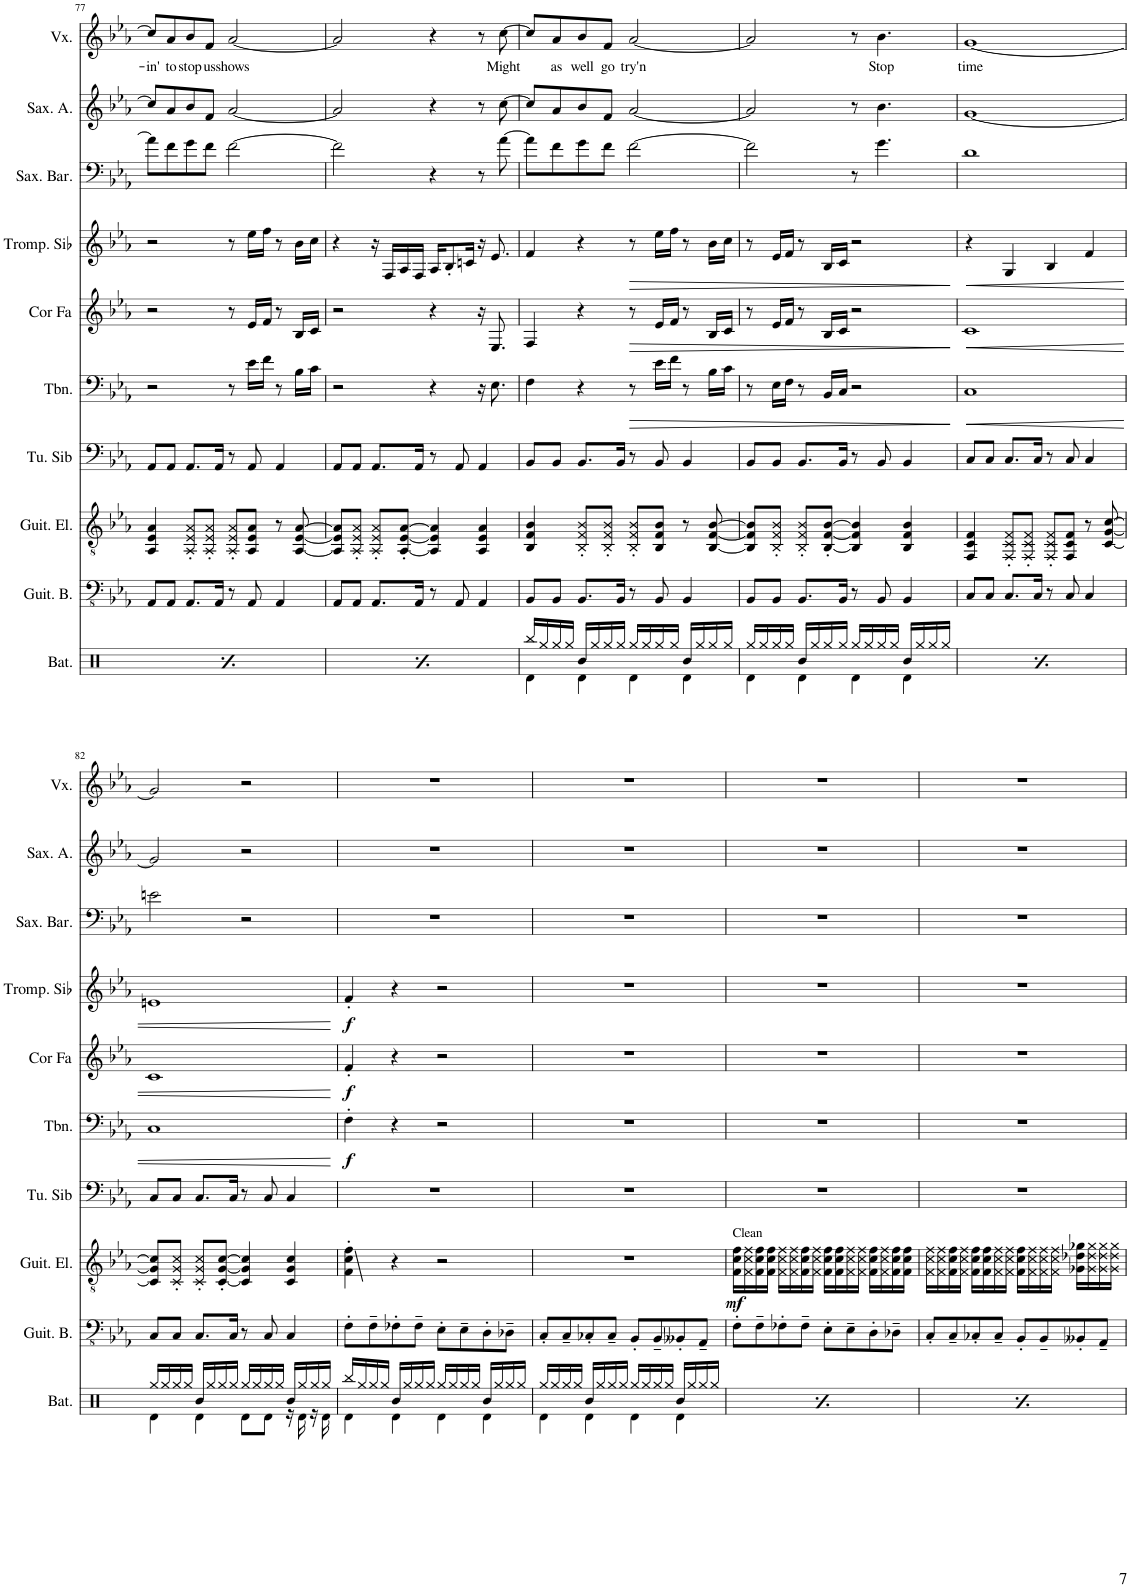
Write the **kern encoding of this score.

**kern	**kern	**kern	**dynam	**kern	**kern	**dynam	**kern	**dynam	**kern	**dynam	**kern	**kern	**kern	**text
*part10	*part9	*part8	*part8	*part7	*part6	*part6	*part5	*part5	*part4	*part4	*part3	*part2	*part1	*part1
*staff10	*staff9	*staff8	*staff8	*staff7	*staff6	*staff6	*staff5	*staff5	*staff4	*staff4	*staff3	*staff2	*staff1	*staff1
*I"Batterie	*I"Guitare basse	*I"Guitare électrique	*	*I"Tuba en Sib	*I"Trombone	*	*I"Cor en Fa	*	*I"Trompette en Sib	*	*I"Saxophone Baryton	*I"Saxophone Alto	*I"Voix	*
*I'Bat.	*I'Guit. B.	*I'Guit. El.	*	*I'Tu. Sib	*I'Tbn.	*	*I'Cor Fa	*	*I'Tromp. Sib	*	*I'Sax. Bar.	*I'Sax. A.	*I'Vx.	*
!!LO:PB:g=z
*clefX	*clefFv4	*clefGv2	*	*clefF4	*clefF4	*	*clefG2	*	*clefG2	*	*clefF4	*clefG2	*clefG2	*
*	*	*	*	*	*	*	*ITrd4c7	*	*ITrd1c2	*	*ITrd12c21	*ITrd5c9	*	*
*k[]	*k[b-e-a-]	*k[b-e-a-]	*	*k[b-e-a-]	*k[b-e-a-]	*	*k[b-e-a-]	*	*k[b-e-a-]	*	*k[b-e-a-]	*k[b-e-a-]	*k[b-e-a-]	*
=77	=77	=77	=77	=77	=77	=77	=77	=77	=77	=77	=77	=77	=77	=77
*^	*	*	*	*	*	*	*	*	*	*	*	*	*	*
!	!	!	!	!	!	!	!	!	!	!	!	!	!	!	!LO:LY:b
16Rgg/LL	4Rd\	8AAA-/L	4AA-/ 4E-/ 4A-/	.	8AA-/L	2r	.	2r	.	2r	.	8a-\L]	8cc/L]	8cc/L]	-in'
16Rgg/	.	.	.	.	.	.	.	.	.	.	.	.	.	.	.
!	!	!	!	!	!	!	!	!	!	!	!	!	!	!	!LO:LY:b
16Rgg/	.	8AAA-/J	.	.	8AA-/J	.	.	.	.	.	.	8f\	8a-/	8a-/	to
16Rgg/JJ	.	.	.	.	.	.	.	.	.	.	.	.	.	.	.
!	!	!	!	!	!	!	!	!	!	!	!	!	!	!	!LO:LY:b
16R/LL	4Rd\	8.AAA-/L	8AA-/' 8E-/' 8A-/'L	.	8.AA-/L	.	.	.	.	.	.	8g\	8b-/	8b-/	stop
16Rgg/	.	.	.	.	.	.	.	.	.	.	.	.	.	.	.
!	!	!	!	!	!	!	!	!	!	!	!	!	!	!	!LO:LY:b
16Rgg/	.	.	8AA-/' 8E-/' 8A-/'J	.	.	.	.	.	.	.	.	8f\J	8f/J	8f/J	us
16Rgg/JJ	.	16AAA-/Jk	.	.	16AA-/Jk	.	.	.	.	.	.	.	.	.	.
!	!	!	!	!	!	!	!	!	!	!	!	!	!	!	!LO:LY:b
16Rgg/LL	4Rd\	8r	8AA-/' 8E-/' 8A-/'L	.	8r	8r	.	8r	.	8r	.	[2f\	[2a-/	[2a-/	shows
16Rgg/	.	.	.	.	.	.	.	.	.	.	.	.	.	.	.
16Rgg/	.	8AAA-/	8AA-/ 8E-/ 8A-/J	.	8AA-/	16e-\LL	.	16e-/LL	.	16ee-\LL	.	.	.	.	.
16Rgg/JJ	.	.	.	.	.	16f\JJ	.	16f/JJ	.	16ff\JJ	.	.	.	.	.
16R/LL	4Rd\	4AAA-/	8r	.	4AA-/	8r	.	8r	.	8r	.	.	.	.	.
16Rgg/	.	.	.	.	.	.	.	.	.	.	.	.	.	.	.
16Rgg/	.	.	[8AA-/ [8E-/ [8A-/	.	.	16B-\LL	.	16B-/LL	.	16b-\LL	.	.	.	.	.
16Rgg/JJ	.	.	.	.	.	16c\JJ	.	16c/JJ	.	16cc\JJ	.	.	.	.	.
=78	=78	=78	=78	=78	=78	=78	=78	=78	=78	=78	=78	=78	=78	=78	=78
16Rgg/LL	4Rd\	8AAA-/L	8AA-/] 8E-/] 8A-/]L	.	8AA-/L	2r	.	2r	.	4r	.	2f\]	2a-/]	2a-/]	.
16Rgg/	.	.	.	.	.	.	.	.	.	.	.	.	.	.	.
16Rgg/	.	8AAA-/J	8AA-/' 8E-/' 8A-/'J	.	8AA-/J	.	.	.	.	.	.	.	.	.	.
16Rgg/JJ	.	.	.	.	.	.	.	.	.	.	.	.	.	.	.
16R/LL	4Rd\	8.AAA-/L	8AA-/' 8E-/' 8A-/'L	.	8.AA-/L	.	.	.	.	16r	.	.	.	.	.
16Rgg/	.	.	.	.	.	.	.	.	.	16F/LL	.	.	.	.	.
16Rgg/	.	.	[8AA-/' [8E-/' [8A-/'J	.	.	.	.	.	.	16A-/	.	.	.	.	.
16Rgg/JJ	.	16AAA-/Jk	.	.	16AA-/Jk	.	.	.	.	16F/JJ	.	.	.	.	.
16Rgg/LL	4Rd\	8r	4AA-/] 4E-/] 4A-/]	.	8r	4r	.	4r	.	16A-/KL	.	4r	4r	4r	.
16Rgg/	.	.	.	.	.	.	.	.	.	8B-'/	.	.	.	.	.
16Rgg/	.	8AAA-/	.	.	8AA-/	.	.	.	.	.	.	.	.	.	.
16Rgg/JJ	.	.	.	.	.	.	.	.	.	16cn/Jk	.	.	.	.	.
16R/LL	4Rd\	4AAA-/	4AA-/ 4E-/ 4A-/	.	4AA-/	16r	.	16r	.	16r	.	8r	8r	8r	.
16Rgg/	.	.	.	.	.	8.E-\	.	8.E-/	.	8.e-/	.	.	.	.	.
!	!	!	!	!	!	!	!	!	!	!	!	!	!	!	!LO:LY:b
16Rgg/	.	.	.	.	.	.	.	.	.	.	.	[8a-\	[8cc\	[8cc\	Might
16Rgg/JJ	.	.	.	.	.	.	.	.	.	.	.	.	.	.	.
=79	=79	=79	=79	=79	=79	=79	=79	=79	=79	=79	=79	=79	=79	=79	=79
16Rbb/LL	4Rd\	8BBB-/L	4BB-/ 4F/ 4B-/	.	8BB-/L	4F\	.	4F/	.	4f/	.	8a-\L]	8cc/L]	8cc/L]	.
16Rgg/	.	.	.	.	.	.	.	.	.	.	.	.	.	.	.
!	!	!	!	!	!	!	!	!	!	!	!	!	!	!	!LO:LY:b
16Rgg/	.	8BBB-/J	.	.	8BB-/J	.	.	.	.	.	.	8f\	8a-/	8a-/	as
16Rgg/JJ	.	.	.	.	.	.	.	.	.	.	.	.	.	.	.
!	!	!	!	!	!	!	!	!	!	!	!	!	!	!	!LO:LY:b
16R/LL	4Rd\	8.BBB-/L	8BB-/' 8F/' 8B-/'L	.	8.BB-/L	4r	.	4r	.	4r	.	8g\	8b-/	8b-/	well
16Rgg/	.	.	.	.	.	.	.	.	.	.	.	.	.	.	.
!	!	!	!	!	!	!	!	!	!	!	!	!	!	!	!LO:LY:b
16Rgg/	.	.	8BB-/' 8F/' 8B-/'J	.	.	.	.	.	.	.	.	8f\J	8f/J	8f/J	go
16Rgg/JJ	.	16BBB-/Jk	.	.	16BB-/Jk	.	.	.	.	.	.	.	.	.	.
!	!	!	!	!	!	!	!LO:HP:b	!	!LO:HP:b	!	!LO:HP:b	!	!	!	!LO:LY:b
16Rgg/LL	4Rd\	8r	8BB-/' 8F/' 8B-/'L	.	8r	8r	>	8r	>	8r	>	[2f\	[2a-/	[2a-/	try'n
16Rgg/	.	.	.	.	.	.	.	.	.	.	.	.	.	.	.
16Rgg/	.	8BBB-/	8BB-/ 8F/ 8B-/J	.	8BB-/	16e-\LL	.	16e-/LL	.	16ee-\LL	.	.	.	.	.
16Rgg/JJ	.	.	.	.	.	16f\JJ	.	16f/JJ	.	16ff\JJ	.	.	.	.	.
16R/LL	4Rd\	4BBB-/	8r	.	4BB-/	8r	.	8r	.	8r	.	.	.	.	.
16Rgg/	.	.	.	.	.	.	.	.	.	.	.	.	.	.	.
16Rgg/	.	.	[8BB-/ [8F/ [8B-/	.	.	16B-\LL	.	16B-/LL	.	16b-\LL	.	.	.	.	.
16Rgg/JJ	.	.	.	.	.	16c\JJ	.	16c/JJ	.	16cc\JJ	.	.	.	.	.
=80	=80	=80	=80	=80	=80	=80	=80	=80	=80	=80	=80	=80	=80	=80	=80
16Rgg/LL	4Rd\	8BBB-/L	8BB-/] 8F/] 8B-/]L	.	8BB-/L	8r	.	8r	.	8r	.	2f\]	2a-/]	2a-/]	.
16Rgg/	.	.	.	.	.	.	.	.	.	.	.	.	.	.	.
16Rgg/	.	8BBB-/J	8BB-/' 8F/' 8B-/'J	.	8BB-/J	16E-\LL	.	16e-/LL	.	16e-/LL	.	.	.	.	.
16Rgg/JJ	.	.	.	.	.	16F\JJ	.	16f/JJ	.	16f/JJ	.	.	.	.	.
16R/LL	4Rd\	8.BBB-/L	8BB-/' 8F/' 8B-/'L	.	8.BB-/L	8r	.	8r	.	8r	.	.	.	.	.
16Rgg/	.	.	.	.	.	.	.	.	.	.	.	.	.	.	.
16Rgg/	.	.	[8BB-/' [8F/' [8B-/'J	.	.	16BB-/LL	.	16B-/LL	.	16B-/LL	.	.	.	.	.
16Rgg/JJ	.	16BBB-/Jk	.	.	16BB-/Jk	16C/JJ	.	16c/JJ	.	16c/JJ	.	.	.	.	.
16Rgg/LL	4Rd\	8r	4BB-/] 4F/] 4B-/]	.	8r	2r	.	2r	.	2r	.	8r	8r	8r	.
16Rgg/	.	.	.	.	.	.	.	.	.	.	.	.	.	.	.
!	!	!	!	!	!	!	!	!	!	!	!	!	!	!	!LO:LY:b
16Rgg/	.	8BBB-/	.	.	8BB-/	.	.	.	.	.	.	4.g\	4.b-\	4.b-\	Stop
16Rgg/JJ	.	.	.	.	.	.	.	.	.	.	.	.	.	.	.
16R/LL	4Rd\	4BBB-/	4BB-/ 4F/ 4B-/	.	4BB-/	.	.	.	.	.	.	.	.	.	.
16Rgg/	.	.	.	.	.	.	.	.	.	.	.	.	.	.	.
16Rgg/	.	.	.	.	.	.	.	.	.	.	.	.	.	.	.
16Rgg/JJ	.	.	.	.	.	.	.	.	.	.	.	.	.	.	.
*v	*v	*	*	*	*	*	*	*	*	*	*	*	*	*	*
.	.	.	.	.	.	]	.	]	.	]	.	.	.	.
=81	=81	=81	=81	=81	=81	=81	=81	=81	=81	=81	=81	=81	=81	=81
*^	*	*	*	*	*	*	*	*	*	*	*	*	*	*
!	!	!	!	!	!	!	!LO:HP:b	!	!LO:HP:b	!	!LO:HP:b	!	!	!	!LO:LY:b
16Rgg/LL	4Rd\	8CC/L	4FF/ 4C/ 4F/	.	8C/L	1C	<	1c	<	4r	<	1d	[1g	[1g	time
16Rgg/	.	.	.	.	.	.	.	.	.	.	.	.	.	.	.
16Rgg/	.	8CC/J	.	.	8C/J	.	.	.	.	.	.	.	.	.	.
16Rgg/JJ	.	.	.	.	.	.	.	.	.	.	.	.	.	.	.
16R/LL	4Rd\	8.CC/L	8FF/' 8C/' 8F/'L	.	8.C/L	.	.	.	.	4G/	.	.	.	.	.
16Rgg/	.	.	.	.	.	.	.	.	.	.	.	.	.	.	.
16Rgg/	.	.	8FF/' 8C/' 8F/'J	.	.	.	.	.	.	.	.	.	.	.	.
16Rgg/JJ	.	16CC/Jk	.	.	16C/Jk	.	.	.	.	.	.	.	.	.	.
16Rgg/LL	4Rd\	8r	8FF/' 8C/' 8F/'L	.	8r	.	.	.	.	4B-/	.	.	.	.	.
16Rgg/	.	.	.	.	.	.	.	.	.	.	.	.	.	.	.
16Rgg/	.	8CC/	8FF/ 8C/ 8F/J	.	8C/	.	.	.	.	.	.	.	.	.	.
16Rgg/JJ	.	.	.	.	.	.	.	.	.	.	.	.	.	.	.
16R/LL	4Rd\	4CC/	8r	.	4C/	.	.	.	.	4f/	.	.	.	.	.
16Rgg/	.	.	.	.	.	.	.	.	.	.	.	.	.	.	.
16Rgg/	.	.	[8C/ [8G/ [8c/	.	.	.	.	.	.	.	.	.	.	.	.
16Rgg/JJ	.	.	.	.	.	.	.	.	.	.	.	.	.	.	.
!!LO:LB:g=z
=82	=82	=82	=82	=82	=82	=82	=82	=82	=82	=82	=82	=82	=82	=82	=82
16Rgg/LL	4Rd\	8CC/L	8C/] 8G/] 8c/]L	.	8C/L	1C	.	1c	.	1en	.	2en\	2g/]	2g/]	.
16Rgg/	.	.	.	.	.	.	.	.	.	.	.	.	.	.	.
16Rgg/	.	8CC/J	8C/' 8G/' 8c/'J	.	8C/J	.	.	.	.	.	.	.	.	.	.
16Rgg/JJ	.	.	.	.	.	.	.	.	.	.	.	.	.	.	.
16R/LL	4Rd\	8.CC/L	8C/' 8G/' 8c/'L	.	8.C/L	.	.	.	.	.	.	.	.	.	.
16Rgg/	.	.	.	.	.	.	.	.	.	.	.	.	.	.	.
16Rgg/	.	.	[8C/' [8G/' [8c/'J	.	.	.	.	.	.	.	.	.	.	.	.
16Rgg/JJ	.	16CC/Jk	.	.	16C/Jk	.	.	.	.	.	.	.	.	.	.
16Rgg/LL	8Rd\L	8r	4C/] 4G/] 4c/]	.	8r	.	.	.	.	.	.	2r	2r	2r	.
16Rgg/	.	.	.	.	.	.	.	.	.	.	.	.	.	.	.
16Rgg/	8Rd\J	8CC/	.	.	8C/	.	.	.	.	.	.	.	.	.	.
16Rgg/JJ	.	.	.	.	.	.	.	.	.	.	.	.	.	.	.
16R/LL	16r	4CC/	4C/ 4G/ 4c/	.	4C/	.	.	.	.	.	.	.	.	.	.
16Rgg/	16Rd\	.	.	.	.	.	.	.	.	.	.	.	.	.	.
16Rgg/	16r	.	.	.	.	.	.	.	.	.	.	.	.	.	.
16Rgg/JJ	16Rd\	.	.	.	.	.	.	.	.	.	.	.	.	.	.
*v	*v	*	*	*	*	*	*	*	*	*	*	*	*	*	*
.	.	.	.	.	.	[	.	[	.	[	.	.	.	.
=83	=83	=83	=83	=83	=83	=83	=83	=83	=83	=83	=83	=83	=83	=83
*^	*	*	*	*	*	*	*	*	*	*	*	*	*	*
!	!	!	!	!	!	!	!LO:DY:b	!	!LO:DY:b	!	!LO:DY:b	!	!	!	!
16Rbb/LL	4Rd\	8FF'\L	4F\' 4c\' 4f\'	.	1r	4F'\	f	4f'/	f	4f'/	f	1r	1r	1r	.
16Rgg/	.	.	.	.	.	.	.	.	.	.	.	.	.	.	.
16Rgg/	.	8FF~\	.	.	.	.	.	.	.	.	.	.	.	.	.
16Rgg/JJ	.	.	.	.	.	.	.	.	.	.	.	.	.	.	.
16R/LL	4Rd\	8FF-X'\	4r	.	.	4r	.	4r	.	4r	.	.	.	.	.
16Rgg/	.	.	.	.	.	.	.	.	.	.	.	.	.	.	.
16Rgg/	.	8FF-~\J	.	.	.	.	.	.	.	.	.	.	.	.	.
16Rgg/JJ	.	.	.	.	.	.	.	.	.	.	.	.	.	.	.
16Rgg/LL	4Rd\	8EE-'\L	2r	.	.	2r	.	2r	.	2r	.	.	.	.	.
16Rgg/	.	.	.	.	.	.	.	.	.	.	.	.	.	.	.
16Rgg/	.	8EE-~\	.	.	.	.	.	.	.	.	.	.	.	.	.
16Rgg/JJ	.	.	.	.	.	.	.	.	.	.	.	.	.	.	.
16R/LL	4Rd\	8DD'\	.	.	.	.	.	.	.	.	.	.	.	.	.
16Rgg/	.	.	.	.	.	.	.	.	.	.	.	.	.	.	.
16Rgg/	.	8DD-X~\J	.	.	.	.	.	.	.	.	.	.	.	.	.
16Rgg/JJ	.	.	.	.	.	.	.	.	.	.	.	.	.	.	.
=84	=84	=84	=84	=84	=84	=84	=84	=84	=84	=84	=84	=84	=84	=84	=84
16Rgg/LL	4Rd\	8CC'/L	1r	.	1r	1r	.	1r	.	1r	.	1r	1r	1r	.
16Rgg/	.	.	.	.	.	.	.	.	.	.	.	.	.	.	.
16Rgg/	.	8CC~/	.	.	.	.	.	.	.	.	.	.	.	.	.
16Rgg/JJ	.	.	.	.	.	.	.	.	.	.	.	.	.	.	.
16R/LL	4Rd\	8CC-X'/	.	.	.	.	.	.	.	.	.	.	.	.	.
16Rgg/	.	.	.	.	.	.	.	.	.	.	.	.	.	.	.
16Rgg/	.	8CC-~/J	.	.	.	.	.	.	.	.	.	.	.	.	.
16Rgg/JJ	.	.	.	.	.	.	.	.	.	.	.	.	.	.	.
16Rgg/LL	4Rd\	8BBB-'/L	.	.	.	.	.	.	.	.	.	.	.	.	.
16Rgg/	.	.	.	.	.	.	.	.	.	.	.	.	.	.	.
16Rgg/	.	8BBB-~/	.	.	.	.	.	.	.	.	.	.	.	.	.
16Rgg/JJ	.	.	.	.	.	.	.	.	.	.	.	.	.	.	.
16R/LL	4Rd\	8BBB--X'/	.	.	.	.	.	.	.	.	.	.	.	.	.
16Rgg/	.	.	.	.	.	.	.	.	.	.	.	.	.	.	.
16Rgg/	.	8AAA-~/J	.	.	.	.	.	.	.	.	.	.	.	.	.
16Rgg/JJ	.	.	.	.	.	.	.	.	.	.	.	.	.	.	.
=85	=85	=85	=85	=85	=85	=85	=85	=85	=85	=85	=85	=85	=85	=85	=85
!	!	!	!LO:TX:a:t=Clean	!	!	!	!	!	!	!	!	!	!	!	!
!	!	!	!	!LO:DY:b	!	!	!	!	!	!	!	!	!	!	!
16Rgg/LL	4Rd\	8FF'\L	16F\ 16c\ 16f\LL	mf	1r	1r	.	1r	.	1r	.	1r	1r	1r	.
16Rgg/	.	.	16F\ 16c\ 16f\	.	.	.	.	.	.	.	.	.	.	.	.
16Rgg/	.	8FF~\	16F\ 16c\ 16f\	.	.	.	.	.	.	.	.	.	.	.	.
16Rgg/JJ	.	.	16F\ 16c\ 16f\JJ	.	.	.	.	.	.	.	.	.	.	.	.
16R/LL	4Rd\	8FF-X'\	16F\ 16c\ 16f\LL	.	.	.	.	.	.	.	.	.	.	.	.
16Rgg/	.	.	16F\ 16c\ 16f\	.	.	.	.	.	.	.	.	.	.	.	.
16Rgg/	.	8FF-~\J	16F\ 16c\ 16f\	.	.	.	.	.	.	.	.	.	.	.	.
16Rgg/JJ	.	.	16F\ 16c\ 16f\JJ	.	.	.	.	.	.	.	.	.	.	.	.
16Rgg/LL	4Rd\	8EE-'\L	16F\ 16c\ 16f\LL	.	.	.	.	.	.	.	.	.	.	.	.
16Rgg/	.	.	16F\ 16c\ 16f\	.	.	.	.	.	.	.	.	.	.	.	.
16Rgg/	.	8EE-~\	16F\ 16c\ 16f\	.	.	.	.	.	.	.	.	.	.	.	.
16Rgg/JJ	.	.	16F\ 16c\ 16f\JJ	.	.	.	.	.	.	.	.	.	.	.	.
16R/LL	4Rd\	8DD'\	16F\ 16c\ 16f\LL	.	.	.	.	.	.	.	.	.	.	.	.
16Rgg/	.	.	16F\ 16c\ 16f\	.	.	.	.	.	.	.	.	.	.	.	.
16Rgg/	.	8DD-X~\J	16F\ 16c\ 16f\	.	.	.	.	.	.	.	.	.	.	.	.
16Rgg/JJ	.	.	16F\ 16c\ 16f\JJ	.	.	.	.	.	.	.	.	.	.	.	.
=86	=86	=86	=86	=86	=86	=86	=86	=86	=86	=86	=86	=86	=86	=86	=86
16Rgg/LL	4Rd\	8CC'/L	16F\ 16c\ 16f\LL	.	1r	1r	.	1r	.	1r	.	1r	1r	1r	.
16Rgg/	.	.	16F\ 16c\ 16f\	.	.	.	.	.	.	.	.	.	.	.	.
16Rgg/	.	8CC~/	16F\ 16c\ 16f\	.	.	.	.	.	.	.	.	.	.	.	.
16Rgg/JJ	.	.	16F\ 16c\ 16f\JJ	.	.	.	.	.	.	.	.	.	.	.	.
16R/LL	4Rd\	8CC-X'/	16F\ 16c\ 16f\LL	.	.	.	.	.	.	.	.	.	.	.	.
16Rgg/	.	.	16F\ 16c\ 16f\	.	.	.	.	.	.	.	.	.	.	.	.
16Rgg/	.	8CC-~/J	16F\ 16c\ 16f\	.	.	.	.	.	.	.	.	.	.	.	.
16Rgg/JJ	.	.	16F\ 16c\ 16f\JJ	.	.	.	.	.	.	.	.	.	.	.	.
16Rgg/LL	4Rd\	8BBB-'/L	16F\ 16c\ 16f\LL	.	.	.	.	.	.	.	.	.	.	.	.
16Rgg/	.	.	16F\ 16c\ 16f\	.	.	.	.	.	.	.	.	.	.	.	.
16Rgg/	.	8BBB-~/	16F\ 16c\ 16f\	.	.	.	.	.	.	.	.	.	.	.	.
16Rgg/JJ	.	.	16F\ 16c\ 16f\JJ	.	.	.	.	.	.	.	.	.	.	.	.
16R/LL	4Rd\	8BBB--X'/	16G-X\ 16d-X\ 16g-X\LL	.	.	.	.	.	.	.	.	.	.	.	.
16Rgg/	.	.	16G-\ 16d-\ 16g-\	.	.	.	.	.	.	.	.	.	.	.	.
16Rgg/	.	8AAA-~/J	16G-\ 16d-\ 16g-\	.	.	.	.	.	.	.	.	.	.	.	.
16Rgg/JJ	.	.	16G-\ 16d-\ 16g-\JJ	.	.	.	.	.	.	.	.	.	.	.	.
*v	*v	*	*	*	*	*	*	*	*	*	*	*	*	*	*
=	=	=	=	=	=	=	=	=	=	=	=	=	=	=
*-	*-	*-	*-	*-	*-	*-	*-	*-	*-	*-	*-	*-	*-	*-
